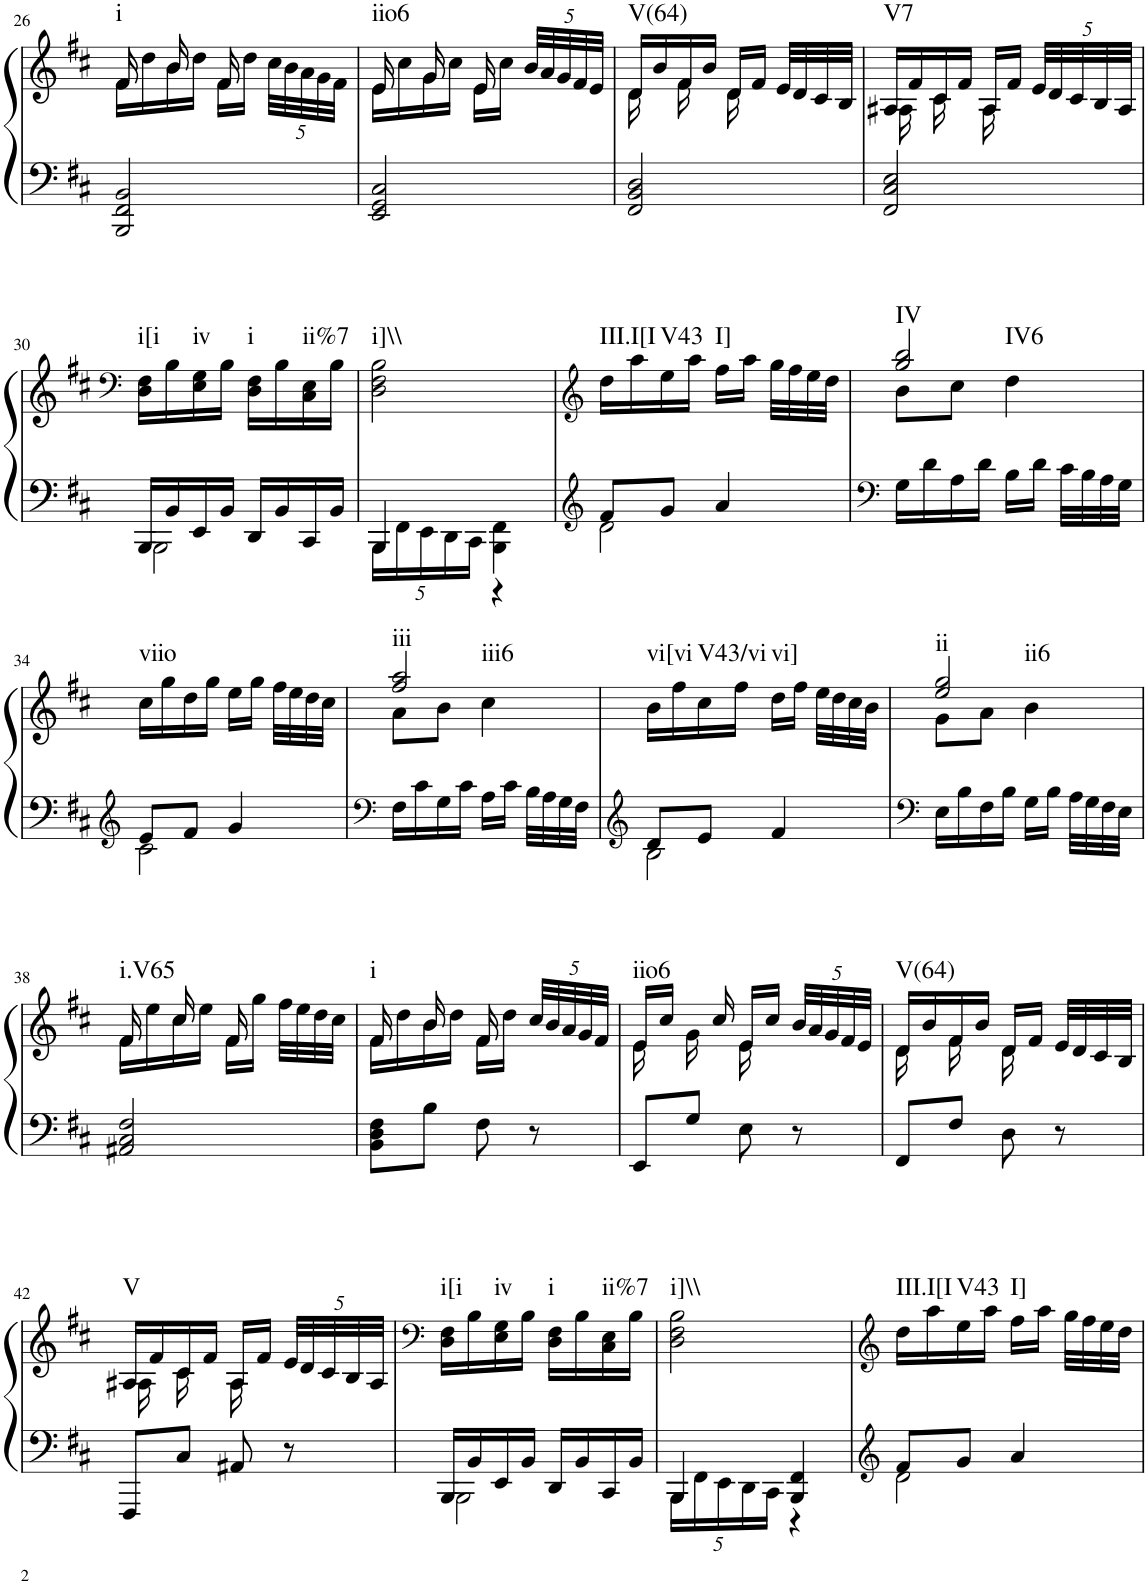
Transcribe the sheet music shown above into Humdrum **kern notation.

**kern	**kern	**harte
*part1	*part1	*part1
*staff2	*staff1	*
*I"Piano	*	*
*I'Pno.	*	*
!!LO:PB:g=z
*clefF4	*clefG2	*
*k[f#c#]	*k[f#c#]	*
*M2/4	*M2/4	*
=26	=26	=26
*	*^	*
!	!	!	!LO:H:kt=i
2BBB/ 2FF#/ 2BB/	16f#/	16f#\LL	N
.	16ryy	16dd\	.
.	16b/	16b\	.
.	16ryy	16dd\JJ	.
.	16f#/	16f#\LL	.
.	8.ryy	16dd\JJ	.
*	*	*Xbrackettup	*
.	.	40cc#\LLL	.
.	.	40b\	.
.	.	40a\	.
.	.	40g\	.
.	.	40f#\JJJ	.
=27	=27	=27	=27
!	!	!	!LO:H:kt=iio6
2EE/ 2GG/ 2C#/	16e/	16e\LL	N
.	16ryy	16cc#\	.
.	16g/	16g\	.
.	16ryy	16cc#\JJ	.
.	16e/	16e\LL	.
.	16ryy	16cc#\JJ	.
.	40b/LLL	8ryy	.
.	40a/	.	.
.	40g/	.	.
.	40f#/	.	.
.	40e/JJJ	.	.
=28	=28	=28	=28
!	!	!	!LO:H:kt=V(64)
2FF#/ 2BB/ 2D/	16d/LL	16d\	N
.	16b/	16ryy	.
.	16f#/	16f#\	.
.	16b/JJ	16ryy	.
.	16d/LL	16d\	.
.	16f#/JJ	8.ryy	.
.	32e/LLL	.	.
.	32d/	.	.
.	32c#/	.	.
.	32B/JJJ	.	.
=29	=29	=29	=29
!	!	!	!LO:H:kt=V7
2FF#/ 2C#/ 2E/	16A/LL	16A#X\	N
.	16f#/	16ryy	.
.	16c#/	16c#\	.
.	16f#/JJ	16ryy	.
.	16A#/LL	16A#\	.
.	16f#/JJ	8.ryy	.
.	40e/LLL	.	.
.	40d/	.	.
.	40c#/	.	.
.	40B/	.	.
.	40A#/JJJ	.	.
*	*v	*v	*
!!LO:LB:g=z
=30	=30	=30
*	*clefF4	*
*^	*	*
!	!	!	!LO:H:kt=i[i
16BBB/LL	2BBB\	16D\ 16F#\LL	N
16BB/	.	16B\	.
!	!	!	!LO:H:kt=iv
16EE/	.	16E\ 16G\	N
16BB/JJ	.	16B\JJ	.
!	!	!	!LO:H:kt=i
16DD/LL	.	16D\ 16F#\LL	N
16BB/	.	16B\	.
!	!	!	!LO:H:kt=ii%7
16CC#/	.	16C#\ 16E\	N
16BB/JJ	.	16B\JJ	.
=31	=31	=31	=31
*	*Xbrackettup	*	*
!	!	!	!LO:H:kt=i]\\
4BBB/	20BBB\LL	2D\ 2F#\ 2B\	N
.	20FF#\	.	.
.	20EE\	.	.
.	20DD\	.	.
.	20CC#\JJ	.	.
4BBB\ 4FF#\	4r	.	.
=32	=32	=32	=32
*clefG2	*	*clefG2	*
!	!	!	!LO:H:kt=III.I[I
8f#/L	2d\	16dd\LL	N
.	.	16aa\	.
!	!	!	!LO:H:kt=V43
8g/J	.	16ee\	N
.	.	16aa\JJ	.
!	!	!	!LO:H:kt=I]
4a/	.	16ff#\LL	N
.	.	16aa\JJ	.
.	.	32gg\LLL	.
.	.	32ff#\	.
.	.	32ee\	.
.	.	32dd\JJJ	.
*v	*v	*	*
=33	=33	=33
*clefF4	*	*
*	*^	*
!	!	!	!LO:H:n=1:kt=IV
!	!	!	!LO:H:n=2:kt=IV6
16G\LL	2gg/ 2bb/	8b\L	N N
16d\	.	.	.
16A\	.	8cc#\J	.
16d\JJ	.	.	.
16B\LL	.	4dd\	.
16d\JJ	.	.	.
32c#\LLL	.	.	.
32B\	.	.	.
32A\	.	.	.
32G\JJJ	.	.	.
*	*v	*v	*
!!LO:LB:g=z
=34	=34	=34
*clefG2	*	*
*^	*	*
!	!	!	!LO:H:kt=viio
8e/L	2c#\	16cc#\LL	N
.	.	16gg\	.
8f#/J	.	16dd\	.
.	.	16gg\JJ	.
4g/	.	16ee\LL	.
.	.	16gg\JJ	.
.	.	32ff#\LLL	.
.	.	32ee\	.
.	.	32dd\	.
.	.	32cc#\JJJ	.
*v	*v	*	*
=35	=35	=35
*clefF4	*	*
*	*^	*
!	!	!	!LO:H:n=1:kt=iii
!	!	!	!LO:H:n=2:kt=iii6
16F#\LL	2ff#/ 2aa/	8a\L	N N
16c#\	.	.	.
16G\	.	8b\J	.
16c#\JJ	.	.	.
16A\LL	.	4cc#\	.
16c#\JJ	.	.	.
32B\LLL	.	.	.
32A\	.	.	.
32G\	.	.	.
32F#\JJJ	.	.	.
*	*v	*v	*
=36	=36	=36
*clefG2	*	*
*^	*	*
!	!	!	!LO:H:kt=vi[vi
8d/L	2B\	16b\LL	N
.	.	16ff#\	.
!	!	!	!LO:H:kt=V43/vi
8e/J	.	16cc#\	N
.	.	16ff#\JJ	.
!	!	!	!LO:H:kt=vi]
4f#/	.	16dd\LL	N
.	.	16ff#\JJ	.
.	.	32ee\LLL	.
.	.	32dd\	.
.	.	32cc#\	.
.	.	32b\JJJ	.
*v	*v	*	*
=37	=37	=37
*clefF4	*	*
*	*^	*
!	!	!	!LO:H:n=1:kt=ii
!	!	!	!LO:H:n=2:kt=ii6
16E\LL	2ee/ 2gg/	8g\L	N N
16B\	.	.	.
16F#\	.	8a\J	.
16B\JJ	.	.	.
16G\LL	.	4b\	.
16B\JJ	.	.	.
32A\LLL	.	.	.
32G\	.	.	.
32F#\	.	.	.
32E\JJJ	.	.	.
!!LO:LB:g=z	!!
=38	=38	=38	=38
!	!	!	!LO:H:kt=i.V65
2AA#X/ 2C#/ 2F#/	16f#/	16f#\LL	N
.	16ryy	16ee\	.
.	16cc#/	16cc#\	.
.	16ryy	16ee\JJ	.
.	16f#/	16f#\LL	.
.	8.ryy	16gg\JJ	.
.	.	32ff#\LLL	.
.	.	32ee\	.
.	.	32dd\	.
.	.	32cc#\JJJ	.
=39	=39	=39	=39
!	!	!	!LO:H:kt=i
8BB\ 8D\ 8F#\L	16f#/	16f#\LL	N
.	16ryy	16dd\	.
8B\J	16b/	16b\	.
.	16ryy	16dd\JJ	.
8F#\	16f#/	16f#\LL	.
.	16ryy	16dd\JJ	.
8r	40cc#/LLL	8ryy	.
.	40b/	.	.
.	40a/	.	.
.	40g/	.	.
.	40f#/JJJ	.	.
=40	=40	=40	=40
!	!	!	!LO:H:kt=iio6
8EE/L	16e/LL	16e\	N
.	16cc#/JJ	16ryy	.
8G/J	16ryy	16g\	.
.	16cc#/	16ryy	.
8E\	16e/LL	16e\	.
.	16cc#/JJ	8.ryy	.
8r	40b/LLL	.	.
.	40a/	.	.
.	40g/	.	.
.	40f#/	.	.
.	40e/JJJ	.	.
=41	=41	=41	=41
!	!	!	!LO:H:kt=V(64)
8FF#/L	16d/LL	16d\	N
.	16b/	16ryy	.
8F#/J	16f#/	16f#\	.
.	16b/JJ	16ryy	.
8D\	16d/LL	16d\	.
.	16f#/JJ	8.ryy	.
8r	32e/LLL	.	.
.	32d/	.	.
.	32c#/	.	.
.	32B/JJJ	.	.
!!LO:LB:g=z	!!
=42	=42	=42	=42
!	!	!	!LO:H:kt=V
8FFF#/L	16A/LL	16A#X\	N
.	16f#/	16ryy	.
8C#/J	16c#/	16c#\	.
.	16f#/JJ	16ryy	.
8AA#X/	16A#/LL	16A#\	.
.	16f#/JJ	8.ryy	.
8r	40e/LLL	.	.
.	40d/	.	.
.	40c#/	.	.
.	40B/	.	.
.	40A#/JJJ	.	.
*	*v	*v	*
=43	=43	=43
*	*clefF4	*
*^	*	*
!	!	!	!LO:H:kt=i[i
16BBB/LL	2BBB\	16D\ 16F#\LL	N
16BB/	.	16B\	.
!	!	!	!LO:H:kt=iv
16EE/	.	16E\ 16G\	N
16BB/JJ	.	16B\JJ	.
!	!	!	!LO:H:kt=i
16DD/LL	.	16D\ 16F#\LL	N
16BB/	.	16B\	.
!	!	!	!LO:H:kt=ii%7
16CC#/	.	16C#\ 16E\	N
16BB/JJ	.	16B\JJ	.
=44	=44	=44	=44
!	!	!	!LO:H:kt=i]\\
4BBB/	20BBB\LL	2D\ 2F#\ 2B\	N
.	20FF#\	.	.
.	20EE\	.	.
.	20DD\	.	.
.	20CC#\JJ	.	.
4BBB/ 4FF#/	4r	.	.
=45	=45	=45	=45
*clefG2	*	*clefG2	*
!	!	!	!LO:H:kt=III.I[I
8f#/L	2d\	16dd\LL	N
.	.	16aa\	.
!	!	!	!LO:H:kt=V43
8g/J	.	16ee\	N
.	.	16aa\JJ	.
!	!	!	!LO:H:kt=I]
4a/	.	16ff#\LL	N
.	.	16aa\JJ	.
.	.	32gg\LLL	.
.	.	32ff#\	.
.	.	32ee\	.
.	.	32dd\JJJ	.
*v	*v	*	*
=	=	=
*-	*-	*-
